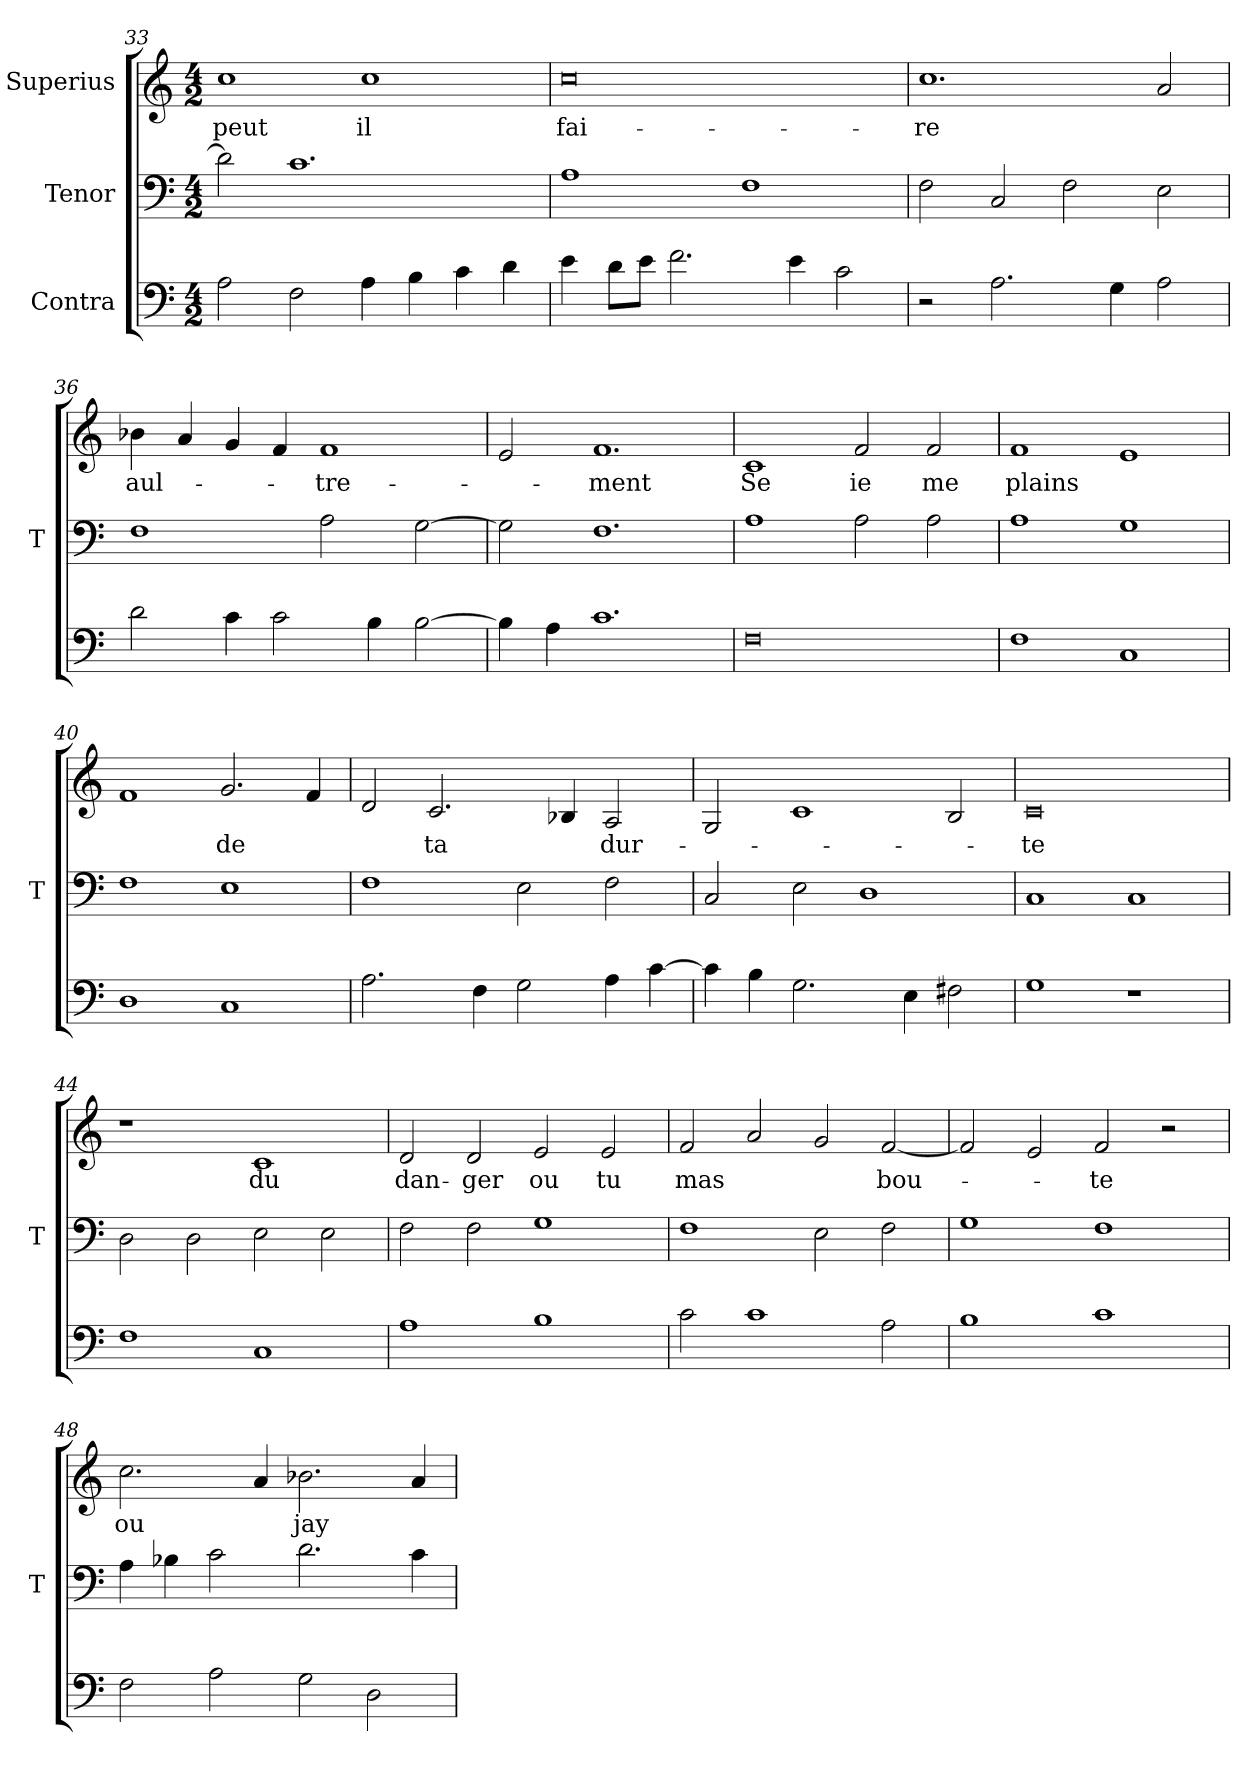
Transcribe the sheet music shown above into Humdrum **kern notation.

**kern	**kern	**kern	**text
*part3	*part2	*part1	*part1
*staff3	*staff2	*staff1	*staff1
*I"Contra	*I"Tenor	*I"Superius	*
*	*I'T	*	*
*clefF4	*clefF4	*clefG2	*
*M4/2	*M4/2	*M4/2	*
=33	=33	=33	=33
2A	2d]	1cc	-peut
2F	1.c	.	.
4A	.	1cc	-il
4B	.	.	.
4c	.	.	.
4d	.	.	.
=34	=34	=34	=34
4e	1A	0cc	fai-
8d\L	.	.	.
8e\J	.	.	.
2.f	.	.	.
.	1F	.	.
4e	.	.	.
2c	.	.	.
=35	=35	=35	=35
2r	2F	1.cc	-re
2.A	2C	.	.
.	2F	.	.
4G	.	.	.
2A	2E	2a	.
=36	=36	=36	=36
2d	1F	4b-X	aul-
.	.	4a	.
4c	.	4g	.
2c	.	4f	.
.	2A	1f	-tre-
4B	.	.	.
[2B	[2G	.	.
=37	=37	=37	=37
4B]	2G]	2e	.
4A	.	.	.
1.c	1.F	1.f	-ment
=38	=38	=38	=38
0F	1A	1c	-Se
.	2A	2f	-ie
.	2A	2f	-me
=39	=39	=39	=39
1F	1A	1f	-plains
1C	1G	1e	.
=40	=40	=40	=40
1D	1F	1f	.
1C	1E	2.g	-de
.	.	4f	.
=41	=41	=41	=41
2.A	1F	2d	.
.	.	2.c	-ta
4F	.	.	.
2G	2E	.	.
.	.	4B-X	.
4A	2F	2A	dur-
[4c	.	.	.
=42	=42	=42	=42
4c]	2C	2G	.
4B	.	.	.
2.G	2E	1c	.
.	1D	.	.
4E	.	.	.
2F#X	.	2B	.
=43	=43	=43	=43
1G	1C	0c	-te
1r	1C	.	.
=44	=44	=44	=44
1F	2D	1r	.
.	2D	.	.
1C	2E	1c	-du
.	2E	.	.
=45	=45	=45	=45
1A	2F	2d	dan-
.	2F	2d	-ger
1B	1G	2e	-ou
.	.	2e	-tu
=46	=46	=46	=46
2c	1F	2f	-mas
1c	.	2a	.
.	2E	2g	.
2A	2F	[2f	bou-
=47	=47	=47	=47
1B	1G	2f]	.
.	.	2e	.
1c	1F	2f	-te
.	.	2r	.
=48	=48	=48	=48
2F	4A	2.cc	-ou
.	4B-X	.	.
2A	2c	.	.
.	.	4a	.
2G	2.d	2.b-X	-jay
2D	.	.	.
.	4c	4a	.
=	=	=	=
*-	*-	*-	*-
